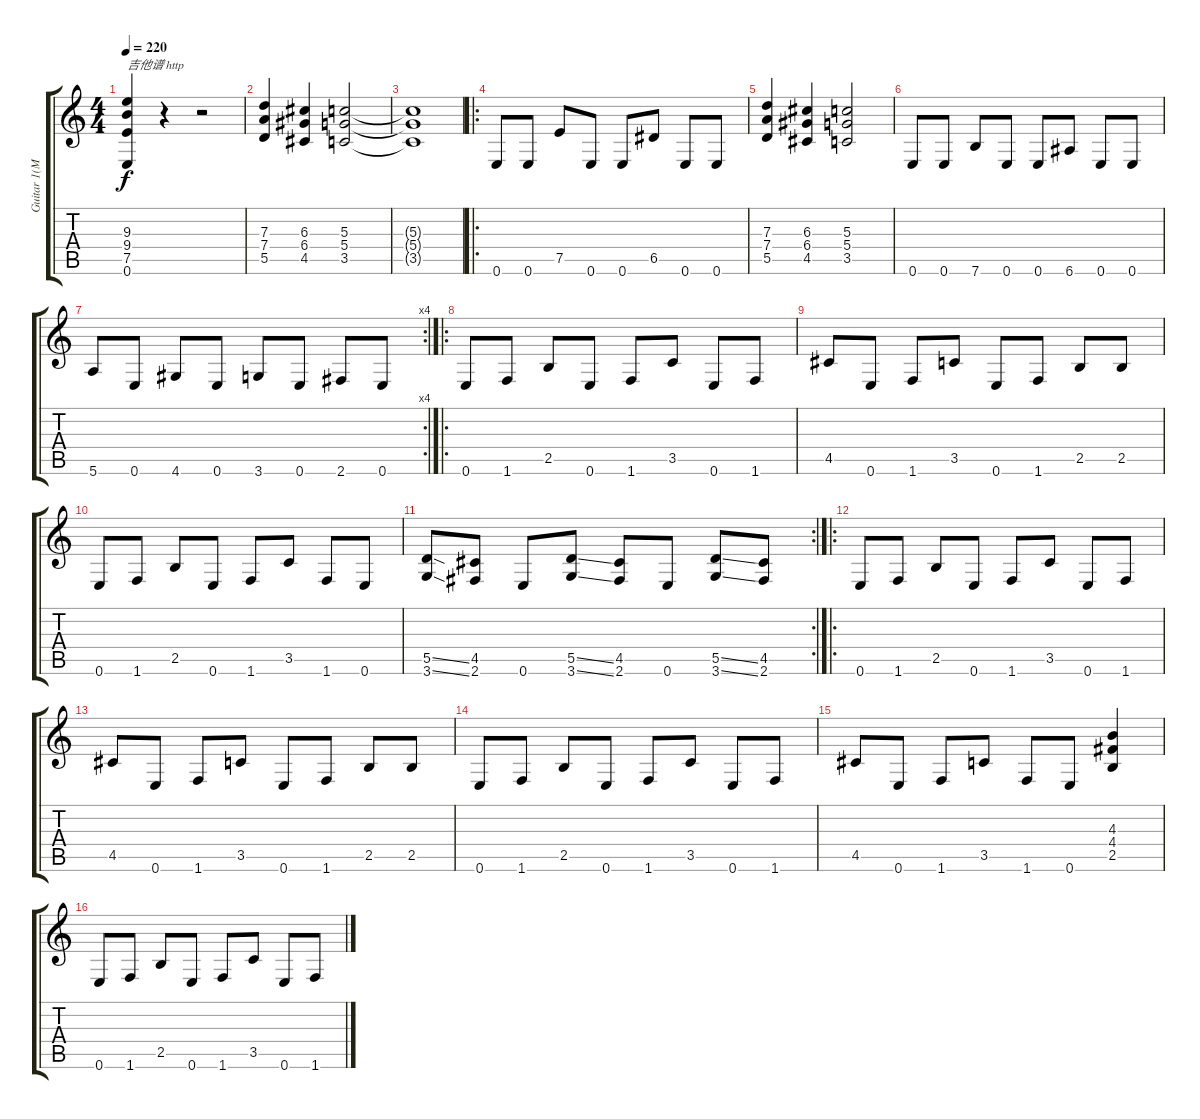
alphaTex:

\track ("Guitar 1(Main Rhythm)" "Guitar 1(M") {instrument distortionguitar}
\staff {score tabs}
\tuning (E4 B3 G3 D3 A2 E2) {hide}
\ts (4 4)
\tempo 220
\clef g2
\ks c
(9.3 9.4 7.5 0.6).4{txt "吉他谱 http" dy f instrument distortionguitar} r.4 r.2 |
(7.3 7.4 5.5).4 (6.3 6.4 4.5).4 (5.3 5.4 3.5).2 |
(5.3{t} 5.4{t} 3.5{t}).1 |
\ro
0.6.8 0.6.8 7.5.8 0.6.8 0.6.8 6.5.8 0.6.8 0.6.8 |
(7.3 7.4 5.5).4 (6.3 6.4 4.5).4 (5.3 5.4 3.5).2 |
0.6.8 0.6.8 7.6.8 0.6.8 0.6.8 6.6.8 0.6.8 0.6.8 |
\rc 4
5.6.8 0.6.8 4.6.8 0.6.8 3.6.8 0.6.8 2.6.8 0.6.8 |
\ro
0.6.8 1.6.8 2.5.8 0.6.8 1.6.8 3.5.8 0.6.8 1.6.8 |
4.5.8 0.6.8 1.6.8 3.5.8 0.6.8 1.6.8 2.5.8 2.5.8 |
0.6.8 1.6.8 2.5.8 0.6.8 1.6.8 3.5.8 1.6.8 0.6.8 |
\rc 2
(5.5{ss} 3.6{ss}).8 (4.5 2.6).8 0.6.8 (5.5{ss} 3.6{ss}).8 (4.5 2.6).8 0.6.8 (5.5{ss} 3.6{ss}).8 (4.5 2.6).8 |
\ro
0.6.8 1.6.8 2.5.8 0.6.8 1.6.8 3.5.8 0.6.8 1.6.8 |
4.5.8 0.6.8 1.6.8 3.5.8 0.6.8 1.6.8 2.5.8 2.5.8 |
0.6.8 1.6.8 2.5.8 0.6.8 1.6.8 3.5.8 0.6.8 1.6.8 |
4.5.8 0.6.8 1.6.8 3.5.8 1.6.8 0.6.8 (4.3 4.4 2.5).4 |
0.6.8 1.6.8 2.5.8 0.6.8 1.6.8 3.5.8 0.6.8 1.6.8
